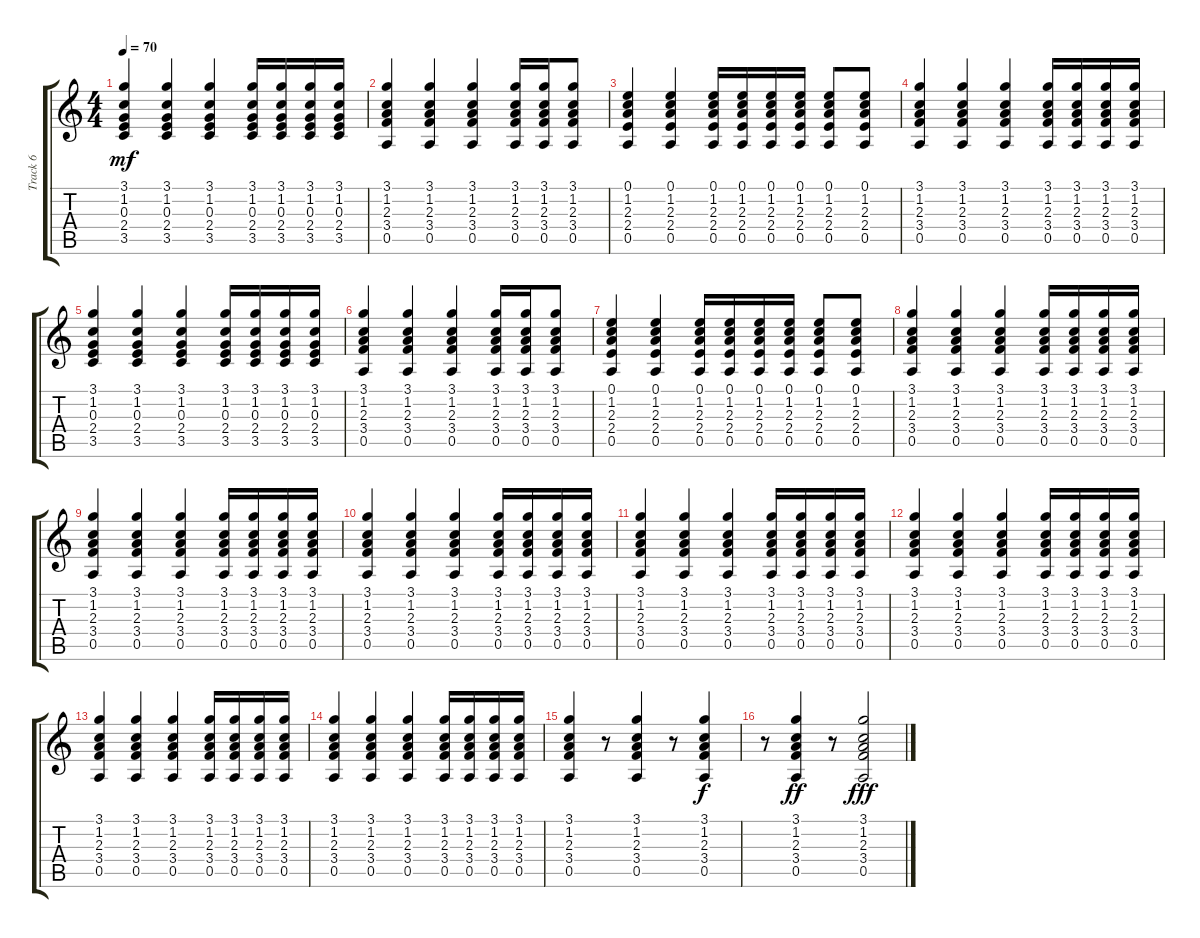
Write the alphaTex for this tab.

\track ("Track 6" "Track 6") {instrument acousticguitarsteel}
\staff {score tabs}
\tuning (E4 B3 G3 D3 A2 E2) {hide}
\ts (4 4)
\tempo 70
\clef g2
\ks c
(3.1 1.2 0.3 2.4 3.5).4{dy mf} (3.1 1.2 0.3 2.4 3.5).4 (3.1 1.2 0.3 2.4 3.5).4 (3.1 1.2 0.3 2.4 3.5).16 (3.1 1.2 0.3 2.4 3.5).16 (3.1 1.2 0.3 2.4 3.5).16 (3.1 1.2 0.3 2.4 3.5).16 |
(3.1 1.2 2.3 3.4 0.5).4 (3.1 1.2 2.3 3.4 0.5).4 (3.1 1.2 2.3 3.4 0.5).4 (3.1 1.2 2.3 3.4 0.5).16 (3.1 1.2 2.3 3.4 0.5).16 (3.1 1.2 2.3 3.4 0.5).8 |
(0.1 1.2 2.3 2.4 0.5).4 (0.1 1.2 2.3 2.4 0.5).4 (0.1 1.2 2.3 2.4 0.5).16 (0.1 1.2 2.3 2.4 0.5).16 (0.1 1.2 2.3 2.4 0.5).16 (0.1 1.2 2.3 2.4 0.5).16 (0.1 1.2 2.3 2.4 0.5).8 (0.1 1.2 2.3 2.4 0.5).8 |
(3.1 1.2 2.3 3.4 0.5).4 (3.1 1.2 2.3 3.4 0.5).4 (3.1 1.2 2.3 3.4 0.5).4 (3.1 1.2 2.3 3.4 0.5).16 (3.1 1.2 2.3 3.4 0.5).16 (3.1 1.2 2.3 3.4 0.5).16 (3.1 1.2 2.3 3.4 0.5).16 |
(3.1 1.2 0.3 2.4 3.5).4 (3.1 1.2 0.3 2.4 3.5).4 (3.1 1.2 0.3 2.4 3.5).4 (3.1 1.2 0.3 2.4 3.5).16 (3.1 1.2 0.3 2.4 3.5).16 (3.1 1.2 0.3 2.4 3.5).16 (3.1 1.2 0.3 2.4 3.5).16 |
(3.1 1.2 2.3 3.4 0.5).4 (3.1 1.2 2.3 3.4 0.5).4 (3.1 1.2 2.3 3.4 0.5).4 (3.1 1.2 2.3 3.4 0.5).16 (3.1 1.2 2.3 3.4 0.5).16 (3.1 1.2 2.3 3.4 0.5).8 |
(0.1 1.2 2.3 2.4 0.5).4 (0.1 1.2 2.3 2.4 0.5).4 (0.1 1.2 2.3 2.4 0.5).16 (0.1 1.2 2.3 2.4 0.5).16 (0.1 1.2 2.3 2.4 0.5).16 (0.1 1.2 2.3 2.4 0.5).16 (0.1 1.2 2.3 2.4 0.5).8 (0.1 1.2 2.3 2.4 0.5).8 |
(3.1 1.2 2.3 3.4 0.5).4 (3.1 1.2 2.3 3.4 0.5).4 (3.1 1.2 2.3 3.4 0.5).4 (3.1 1.2 2.3 3.4 0.5).16 (3.1 1.2 2.3 3.4 0.5).16 (3.1 1.2 2.3 3.4 0.5).16 (3.1 1.2 2.3 3.4 0.5).16 |
(3.1 1.2 2.3 3.4 0.5).4 (3.1 1.2 2.3 3.4 0.5).4 (3.1 1.2 2.3 3.4 0.5).4 (3.1 1.2 2.3 3.4 0.5).16 (3.1 1.2 2.3 3.4 0.5).16 (3.1 1.2 2.3 3.4 0.5).16 (3.1 1.2 2.3 3.4 0.5).16 |
(3.1 1.2 2.3 3.4 0.5).4 (3.1 1.2 2.3 3.4 0.5).4 (3.1 1.2 2.3 3.4 0.5).4 (3.1 1.2 2.3 3.4 0.5).16 (3.1 1.2 2.3 3.4 0.5).16 (3.1 1.2 2.3 3.4 0.5).16 (3.1 1.2 2.3 3.4 0.5).16 |
(3.1 1.2 2.3 3.4 0.5).4 (3.1 1.2 2.3 3.4 0.5).4 (3.1 1.2 2.3 3.4 0.5).4 (3.1 1.2 2.3 3.4 0.5).16 (3.1 1.2 2.3 3.4 0.5).16 (3.1 1.2 2.3 3.4 0.5).16 (3.1 1.2 2.3 3.4 0.5).16 |
(3.1 1.2 2.3 3.4 0.5).4 (3.1 1.2 2.3 3.4 0.5).4 (3.1 1.2 2.3 3.4 0.5).4 (3.1 1.2 2.3 3.4 0.5).16 (3.1 1.2 2.3 3.4 0.5).16 (3.1 1.2 2.3 3.4 0.5).16 (3.1 1.2 2.3 3.4 0.5).16 |
(3.1 1.2 2.3 3.4 0.5).4 (3.1 1.2 2.3 3.4 0.5).4 (3.1 1.2 2.3 3.4 0.5).4 (3.1 1.2 2.3 3.4 0.5).16 (3.1 1.2 2.3 3.4 0.5).16 (3.1 1.2 2.3 3.4 0.5).16 (3.1 1.2 2.3 3.4 0.5).16 |
(3.1 1.2 2.3 3.4 0.5).4 (3.1 1.2 2.3 3.4 0.5).4 (3.1 1.2 2.3 3.4 0.5).4 (3.1 1.2 2.3 3.4 0.5).16 (3.1 1.2 2.3 3.4 0.5).16 (3.1 1.2 2.3 3.4 0.5).16 (3.1 1.2 2.3 3.4 0.5).16 |
(3.1 1.2 2.3 3.4 0.5).4 r.8 (3.1 1.2 2.3 3.4 0.5).4 r.8 (3.1 1.2 2.3 3.4 0.5).4{dy f} |
r.8 (3.1 1.2 2.3 3.4 0.5).4{dy ff} r.8 (3.1 1.2 2.3 3.4 0.5).2{dy fff}
